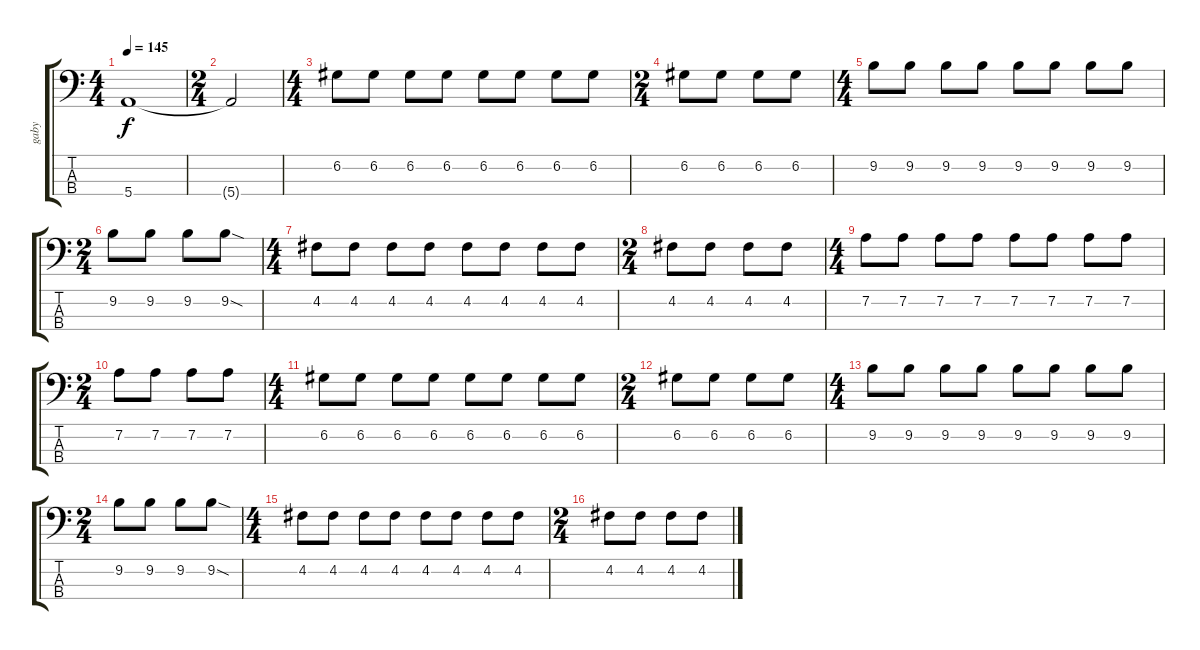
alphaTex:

\track ("gaby" "gaby") {instrument electricbassfinger}
\staff {score tabs}
\tuning (G2 D2 A1 E1) {hide}
\ts (4 4)
\tempo 145
\clef f4
\ks c
5.4.1{dy f} |
\ts (2 4)
5.4{t}.2 |
\ts (4 4)
6.2.8 6.2.8 6.2.8 6.2.8 6.2.8 6.2.8 6.2.8 6.2.8 |
\ts (2 4)
6.2.8 6.2.8 6.2.8 6.2.8 |
\ts (4 4)
9.2.8 9.2.8 9.2.8 9.2.8 9.2.8 9.2.8 9.2.8 9.2.8 |
\ts (2 4)
9.2.8 9.2.8 9.2.8 9.2{sod}.8 |
\ts (4 4)
4.2.8 4.2.8 4.2.8 4.2.8 4.2.8 4.2.8 4.2.8 4.2.8 |
\ts (2 4)
4.2.8 4.2.8 4.2.8 4.2.8 |
\ts (4 4)
7.2.8 7.2.8 7.2.8 7.2.8 7.2.8 7.2.8 7.2.8 7.2.8 |
\ts (2 4)
7.2.8 7.2.8 7.2.8 7.2.8 |
\ts (4 4)
6.2.8 6.2.8 6.2.8 6.2.8 6.2.8 6.2.8 6.2.8 6.2.8 |
\ts (2 4)
6.2.8 6.2.8 6.2.8 6.2.8 |
\ts (4 4)
9.2.8 9.2.8 9.2.8 9.2.8 9.2.8 9.2.8 9.2.8 9.2.8 |
\ts (2 4)
9.2.8 9.2.8 9.2.8 9.2{sod}.8 |
\ts (4 4)
4.2.8 4.2.8 4.2.8 4.2.8 4.2.8 4.2.8 4.2.8 4.2.8 |
\ts (2 4)
4.2.8 4.2.8 4.2.8 4.2.8
